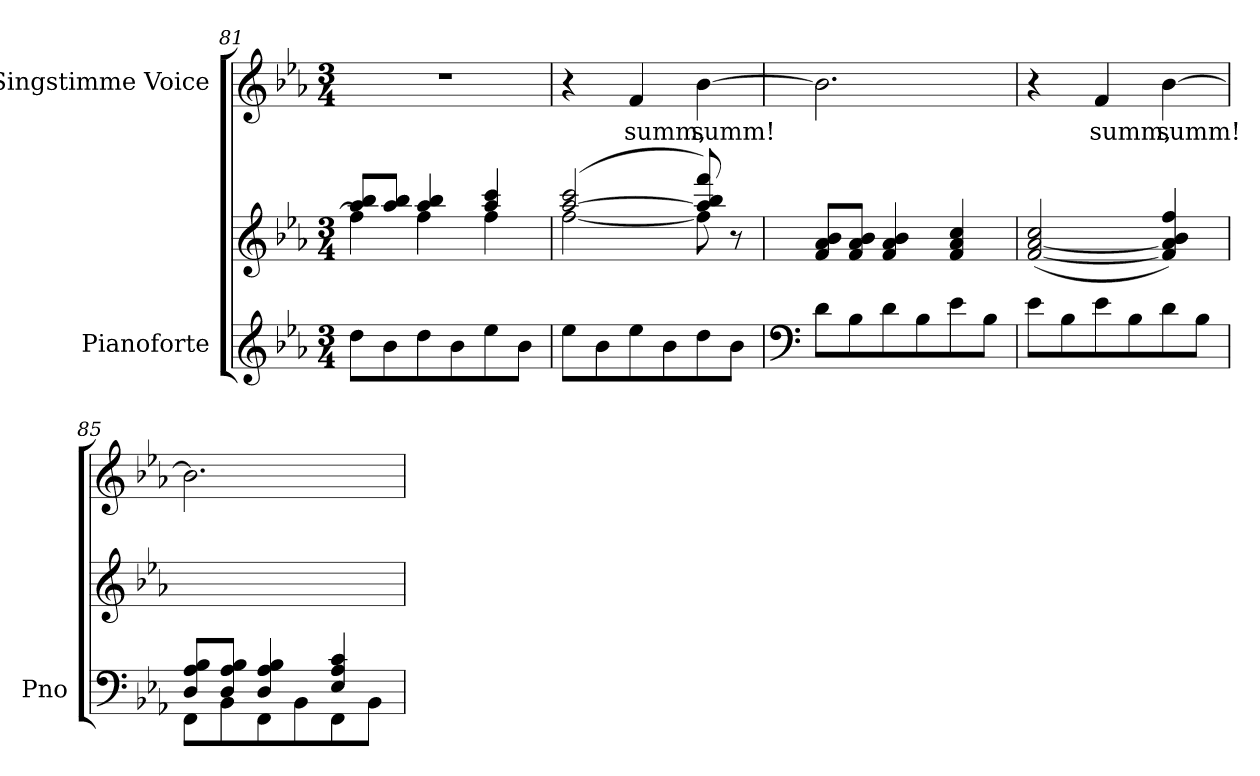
**kern	**kern	**kern	**text
*part2	*part2	*part1	*part1
*staff3	*staff2	*staff1	*staff1
*I"Pianoforte	*	*I"Singstimme Voice	*
*I'Pno	*	*	*
*clefG2	*clefG2	*clefG2	*
*k[b-e-a-]	*k[b-e-a-]	*k[b-e-a-]	*
*M3/4	*M3/4	*M3/4	*
=81	=81	=81	=81
*	*^	*	*
8dd\L	8aa-/ 8bb-/L	4ff\]	2.r	.
8b-\	8aa-/ 8bb-/J	.	.	.
8dd\	4aa-/ 4bb-/	4ff\	.	.
8b-\	.	.	.	.
8ee-\	4aa-/ 4ccc/	4ff\	.	.
8b-\J	.	.	.	.
=82	=82	=82	=82	=82
8ee-\L	([2aa-/ 2ccc/	[2ff\	4r	.
8b-\	.	.	.	.
8ee-\	.	.	4f/	summ,
8b-\	.	.	.	.
8dd\	8aa-/] 8bb-/ 8fff/)	8ff\]	[4b-\	summ!
8b-\J	8r	8ryy	.	.
*	*v	*v	*	*
=83	=83	=83	=83
*clefF4	*	*	*
8d\L	8f/ 8a-/ 8b-/L	2.b-\]	.
8B-\	8f/ 8a-/ 8b-/J	.	.
8d\	4f/ 4a-/ 4b-/	.	.
8B-\	.	.	.
8e-\	4f/ 4a-/ 4cc/	.	.
8B-\J	.	.	.
=84	=84	=84	=84
8e-\L	([2f/ [2a-/ 2cc/	4r	.
8B-\	.	.	.
8e-\	.	4f/	summ,
8B-\	.	.	.
8d\	4f/] 4a-/] 4b-/ 4ff/)	[4b-\	summ!
8B-\J	.	.	.
=85	=85	=85	=85
*^	*	*	*
8D/ 8A-/ 8B-/L	8FF\L	2.ryy	2.b-\]	.
8D/ 8A-/ 8B-/J	8BB-\	.	.	.
4D/ 4A-/ 4B-/	8FF\	.	.	.
.	8BB-\	.	.	.
4E-/ 4A-/ 4c/	8FF\	.	.	.
.	8BB-\J	.	.	.
*v	*v	*	*	*
=	=	=	=
*-	*-	*-	*-
